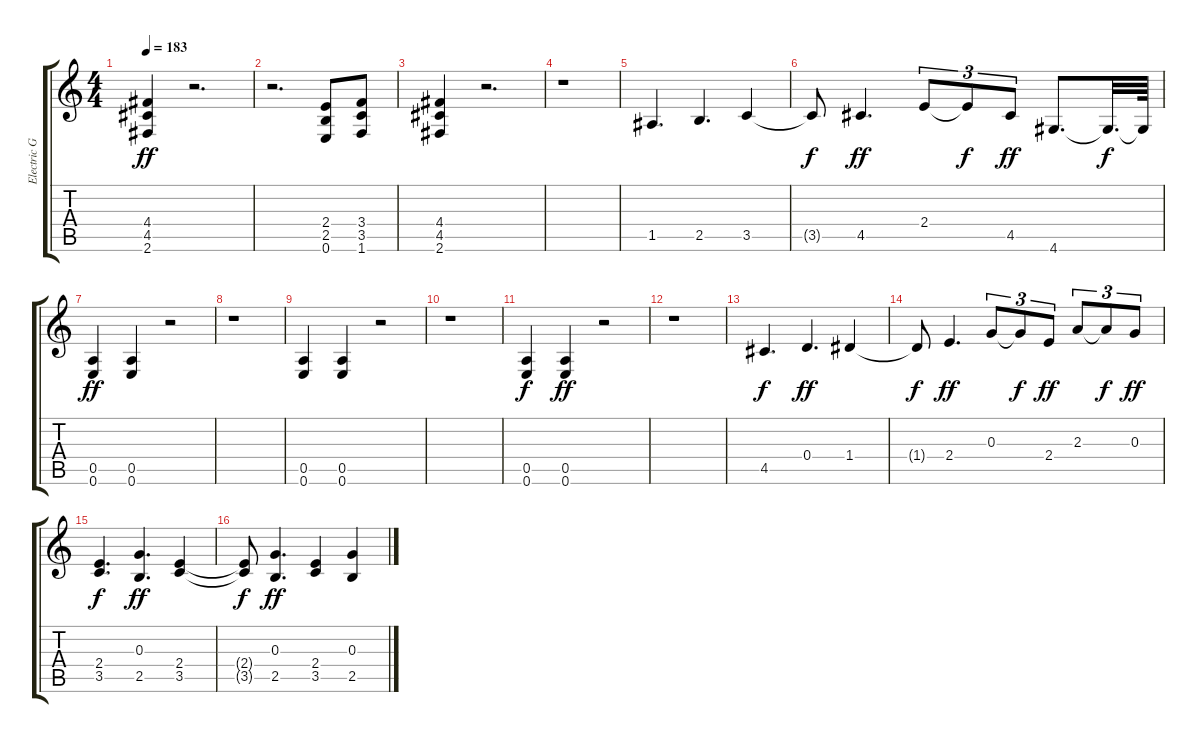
\track ("Electric Guitar" "Electric G") {instrument overdrivenguitar}
\staff {score tabs}
\tuning (E4 B3 G3 D3 A2 E2) {hide}
\ts (4 4)
\tempo 183
\clef g2
\ks c
(4.4 4.5 2.6).4{dy ff} r.2{d} |
r.2{d} (2.4 2.5 0.6).8 (3.4 3.5 1.6).8 |
(4.4 4.5 2.6).4 r.2{d} |
r.1 |
1.5.4{d} 2.5.4{d} 3.5.4 |
3.5{t}.8{dy f} 4.5.4{d dy ff} 2.4.8{tu (3 2)} 2.4{t}.8{tu (3 2) dy f} 4.5.8{tu (3 2) dy ff} 4.6.8{d} 4.6{t}.32{d dy f} 4.6{t}.64 |
(0.5 0.6).4{dy ff} (0.5 0.6).4 r.2 |
r.1 |
(0.5 0.6).4 (0.5 0.6).4 r.2 |
r.1 |
(0.5 0.6).4{dy f} (0.5 0.6).4{dy ff} r.2 |
r.1 |
4.5.4{d dy f} 0.4.4{d dy ff} 1.4.4 |
1.4{t}.8{dy f} 2.4.4{d dy ff} 0.3.8{tu (3 2)} 0.3{t}.8{tu (3 2) dy f} 2.4.8{tu (3 2) dy ff} 2.3.8{tu (3 2)} 2.3{t}.8{tu (3 2) dy f} 0.3.8{tu (3 2) dy ff} |
(2.4 3.5).4{d dy f} (0.3 2.5).4{d dy ff} (2.4 3.5).4 |
(2.4{t} 3.5{t}).8{dy f} (0.3 2.5).4{d dy ff} (2.4 3.5).4 (0.3 2.5).4
